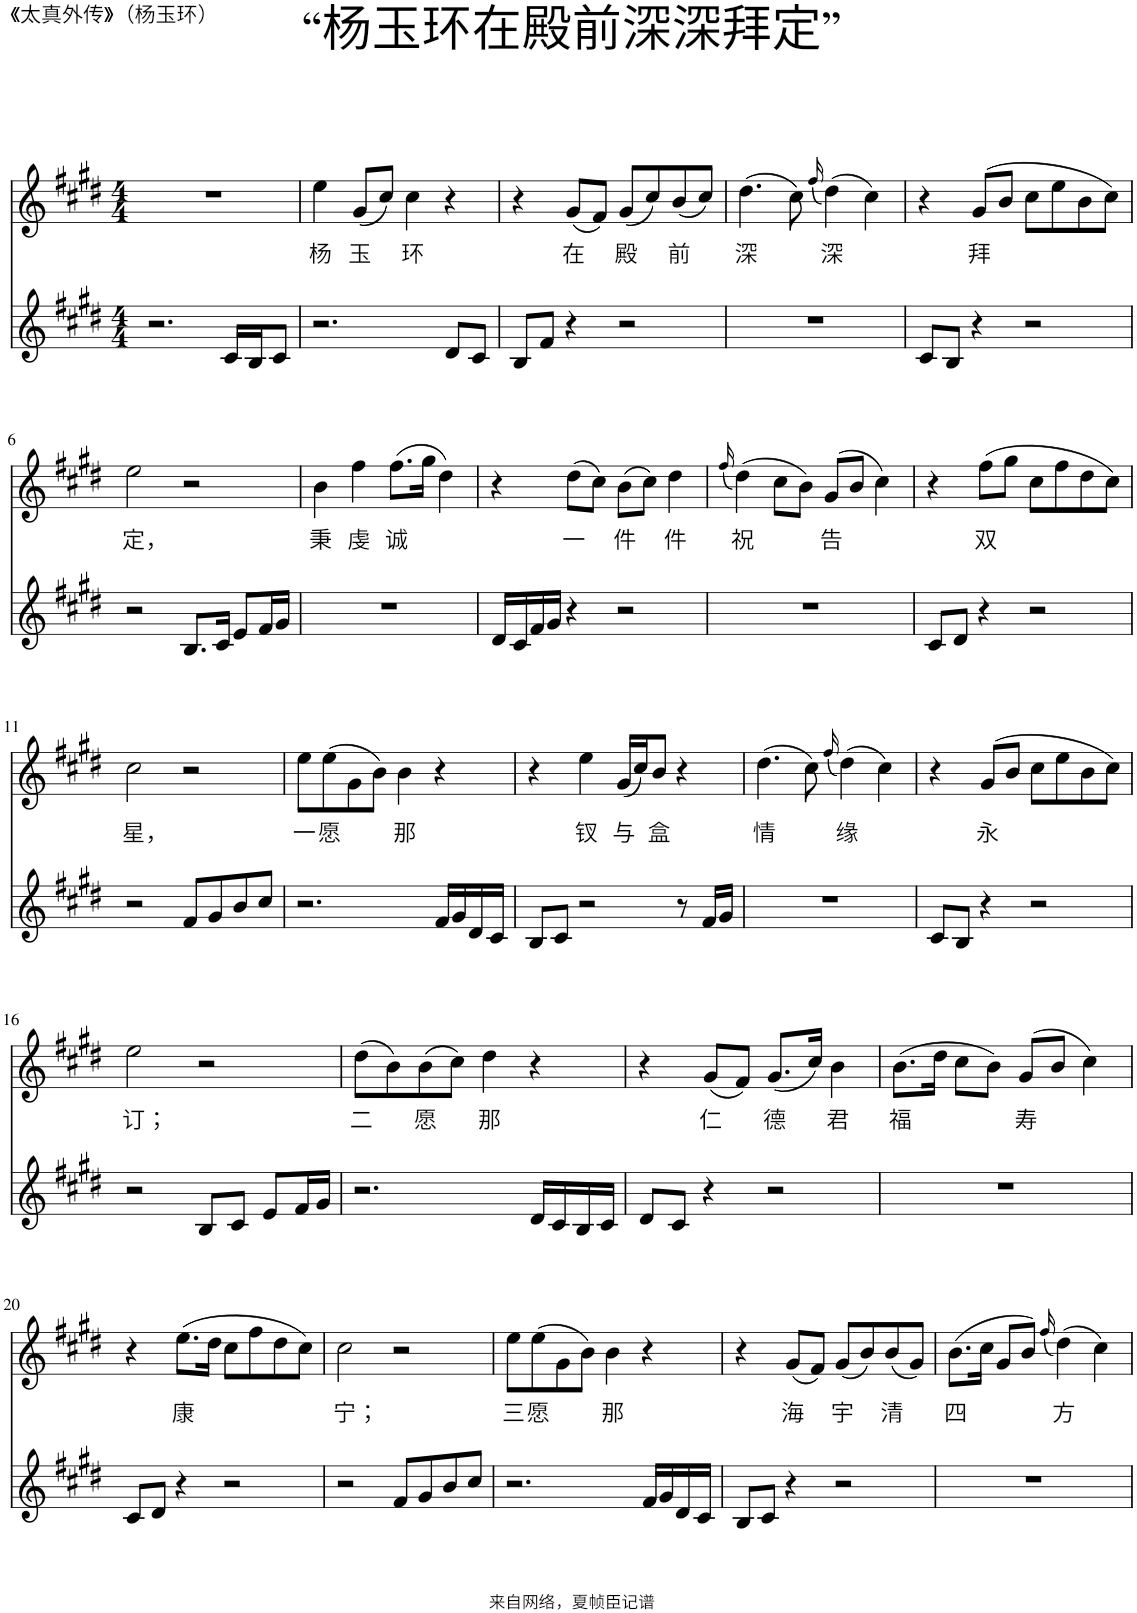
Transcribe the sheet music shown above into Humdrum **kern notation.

**kern	**kern	**text
*part2	*part1	*part1
*staff2	*staff1	*staff1
*I"Piano	*I"Piano	*
*I'Pno	*I'Pno	*
*clefG2	*clefG2	*
*k[f#c#g#d#]	*k[f#c#g#d#]	*
*M4/4	*M4/4	*
=1	=1	=1
2.r	1r	.
16c#/LL	.	.
16B/J	.	.
8c#/J	.	.
=2	=2	=2
!	!	!LO:LY:b
2.r	4ee\	杨
!	!	!LO:LY:b
.	(8g#/L	玉
.	8cc#/J)	.
!	!	!LO:LY:b
.	4cc#\	环
8d#/L	4r	.
8c#/J	.	.
=3	=3	=3
8B/L	4r	.
8f#/J	.	.
!	!	!LO:LY:b
4r	(8g#/L	在
.	8f#/J)	.
!	!	!LO:LY:b
2r	(8g#/L	殿
.	8cc#/)	.
!	!	!LO:LY:b
.	(8b/	前
.	8cc#/J)	.
=4	=4	=4
!	!	!LO:LY:b
1r	(4.dd#\	深
.	8cc#\)	.
.	(16qff#/	.
!	!	!LO:LY:b
.	(4dd#\)	深
.	4cc#\)	.
=5	=5	=5
8c#/L	4r	.
8B/J	.	.
!	!	!LO:LY:b
4r	(8g#/L	拜
.	8b/J	.
2r	8cc#\L	.
.	8ee\	.
.	8b\	.
.	8cc#\J)	.
!!LO:LB:g=z
=6	=6	=6
!	!	!LO:LY:b
2r	2ee\	定，
8.B/L	2r	.
16c#/Jk	.	.
8e/L	.	.
16f#/L	.	.
16g#/JJ	.	.
=7	=7	=7
!	!	!LO:LY:b
1r	4b\	秉
!	!	!LO:LY:b
.	4ff#\	虔
!	!	!LO:LY:b
.	(8.ff#\L	诚
.	16gg#\Jk	.
.	4dd#\)	.
=8	=8	=8
16d#/LL	4r	.
16c#/	.	.
16f#/	.	.
16g#/JJ	.	.
!	!	!LO:LY:b
4r	(8dd#\L	一
.	8cc#\J)	.
!	!	!LO:LY:b
2r	(8b\L	件
.	8cc#\J)	.
!	!	!LO:LY:b
.	4dd#\	件
=9	=9	=9
.	(16qff#/	.
!	!	!LO:LY:b
1r	(4dd#\)	祝
.	8cc#\L	.
.	8b\J)	.
!	!	!LO:LY:b
.	(8g#/L	告
.	8b/J	.
.	4cc#\)	.
=10	=10	=10
8c#/L	4r	.
8d#/J	.	.
!	!	!LO:LY:b
4r	(8ff#\L	双
.	8gg#\J	.
2r	8cc#\L	.
.	8ff#\	.
.	8dd#\	.
.	8cc#\J)	.
!!LO:LB:g=z
=11	=11	=11
!	!	!LO:LY:b
2r	2cc#\	星，
8f#/L	2r	.
8g#/	.	.
8b/	.	.
8cc#/J	.	.
=12	=12	=12
!	!	!LO:LY:b
2.r	8ee\L	一
!	!	!LO:LY:b
.	(8ee\	愿
.	8g#\	.
.	8b\J)	.
!	!	!LO:LY:b
.	4b\	那
16f#/LL	4r	.
16g#/	.	.
16d#/	.	.
16c#/JJ	.	.
=13	=13	=13
8B/L	4r	.
8c#/J	.	.
!	!	!LO:LY:b
2r	4ee\	钗
!	!	!LO:LY:b
.	(16g#/LL	与
.	16cc#/J)	.
!	!	!LO:LY:b
.	8b/J	盒
8r	4r	.
16f#/LL	.	.
16g#/JJ	.	.
=14	=14	=14
!	!	!LO:LY:b
1r	(4.dd#\	情
.	8cc#\)	.
.	(16qff#/	.
!	!	!LO:LY:b
.	(4dd#\)	缘
.	4cc#\)	.
=15	=15	=15
8c#/L	4r	.
8B/J	.	.
!	!	!LO:LY:b
4r	(8g#/L	永
.	8b/J	.
2r	8cc#\L	.
.	8ee\	.
.	8b\	.
.	8cc#\J)	.
!!LO:LB:g=z
=16	=16	=16
!	!	!LO:LY:b
2r	2ee\	订；
8B/L	2r	.
8c#/J	.	.
8e/L	.	.
16f#/L	.	.
16g#/JJ	.	.
=17	=17	=17
!	!	!LO:LY:b
2.r	(8dd#\L	二
.	8b\)	.
!	!	!LO:LY:b
.	(8b\	愿
.	8cc#\J)	.
!	!	!LO:LY:b
.	4dd#\	那
16d#/LL	4r	.
16c#/	.	.
16B/	.	.
16c#/JJ	.	.
=18	=18	=18
8d#/L	4r	.
8c#/J	.	.
!	!	!LO:LY:b
4r	(8g#/L	仁
.	8f#/J)	.
!	!	!LO:LY:b
2r	(8.g#/L	德
.	16cc#/Jk)	.
!	!	!LO:LY:b
.	4b\	君
=19	=19	=19
!	!	!LO:LY:b
1r	(8.b\L	福
.	16dd#\Jk	.
.	8cc#\L	.
.	8b\J)	.
!	!	!LO:LY:b
.	(8g#/L	寿
.	8b/J	.
.	4cc#\)	.
!!LO:LB:g=z
=20	=20	=20
8c#/L	4r	.
8d#/J	.	.
!	!	!LO:LY:b
4r	(8.ee\L	康
.	16dd#\Jk	.
2r	8cc#\L	.
.	8ff#\	.
.	8dd#\	.
.	8cc#\J)	.
=21	=21	=21
!	!	!LO:LY:b
2r	2cc#\	宁；
8f#/L	2r	.
8g#/	.	.
8b/	.	.
8cc#/J	.	.
=22	=22	=22
!	!	!LO:LY:b
2.r	8ee\L	三
!	!	!LO:LY:b
.	(8ee\	愿
.	8g#\	.
.	8b\J)	.
!	!	!LO:LY:b
.	4b\	那
16f#/LL	4r	.
16g#/	.	.
16d#/	.	.
16c#/JJ	.	.
=23	=23	=23
8B/L	4r	.
8c#/J	.	.
!	!	!LO:LY:b
4r	(8g#/L	海
.	8f#/J)	.
!	!	!LO:LY:b
2r	(8g#/L	宇
.	8b/)	.
!	!	!LO:LY:b
.	(8b/	清
.	8g#/J)	.
=24	=24	=24
!	!	!LO:LY:b
1r	(8.b\L	四
.	16cc#\Jk	.
.	8g#/L	.
.	8b/J)	.
.	(16qff#/	.
!	!	!LO:LY:b
.	(4dd#\)	方
.	4cc#\)	.
=	=	=
*-	*-	*-
